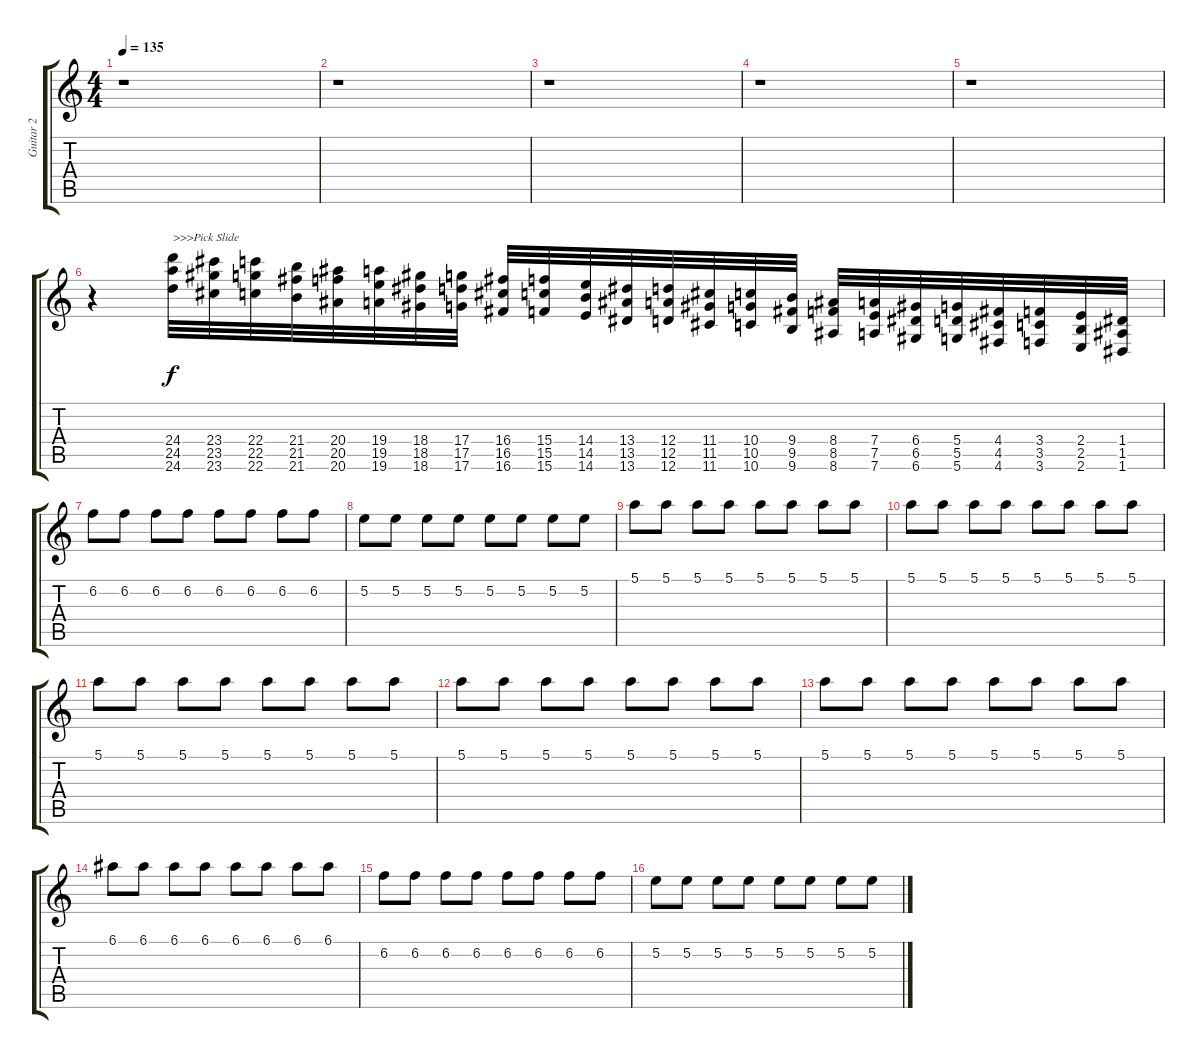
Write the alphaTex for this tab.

\track ("Guitar 2" "Guitar 2") {instrument distortionguitar}
\staff {score tabs}
\tuning (E4 B3 G3 D3 A2 D2) {hide}
\ts (4 4)
\tempo 135
\clef g2
\ks c
r.1{dy f} |
r.1 |
r.1 |
r.1 |
r.1 |
r.4 (24.4 24.5 24.6).32{txt ">>>Pick Slide" instrument guitarfretnoise} (23.4 23.5 23.6).32 (22.4 22.5 22.6).32 (21.4 21.5 21.6).32 (20.4 20.5 20.6).32 (19.4 19.5 19.6).32 (18.4 18.5 18.6).32 (17.4 17.5 17.6).32 (16.4 16.5 16.6).32 (15.4 15.5 15.6).32 (14.4 14.5 14.6).32 (13.4 13.5 13.6).32 (12.4 12.5 12.6).32 (11.4 11.5 11.6).32 (10.4 10.5 10.6).32 (9.4 9.5 9.6).32 (8.4 8.5 8.6).32 (7.4 7.5 7.6).32 (6.4 6.5 6.6).32 (5.4 5.5 5.6).32 (4.4 4.5 4.6).32 (3.4 3.5 3.6).32 (2.4 2.5 2.6).32 (1.4 1.5 1.6).32 |
6.2.8{instrument distortionguitar} 6.2.8 6.2.8 6.2.8 6.2.8 6.2.8 6.2.8 6.2.8 |
5.2.8 5.2.8 5.2.8 5.2.8 5.2.8 5.2.8 5.2.8 5.2.8 |
5.1.8 5.1.8 5.1.8 5.1.8 5.1.8 5.1.8 5.1.8 5.1.8 |
5.1.8 5.1.8 5.1.8 5.1.8 5.1.8 5.1.8 5.1.8 5.1.8 |
5.1.8 5.1.8 5.1.8 5.1.8 5.1.8 5.1.8 5.1.8 5.1.8 |
5.1.8 5.1.8 5.1.8 5.1.8 5.1.8 5.1.8 5.1.8 5.1.8 |
5.1.8 5.1.8 5.1.8 5.1.8 5.1.8 5.1.8 5.1.8 5.1.8 |
6.1.8 6.1.8 6.1.8 6.1.8 6.1.8 6.1.8 6.1.8 6.1.8 |
6.2.8 6.2.8 6.2.8 6.2.8 6.2.8 6.2.8 6.2.8 6.2.8 |
5.2.8 5.2.8 5.2.8 5.2.8 5.2.8 5.2.8 5.2.8 5.2.8
